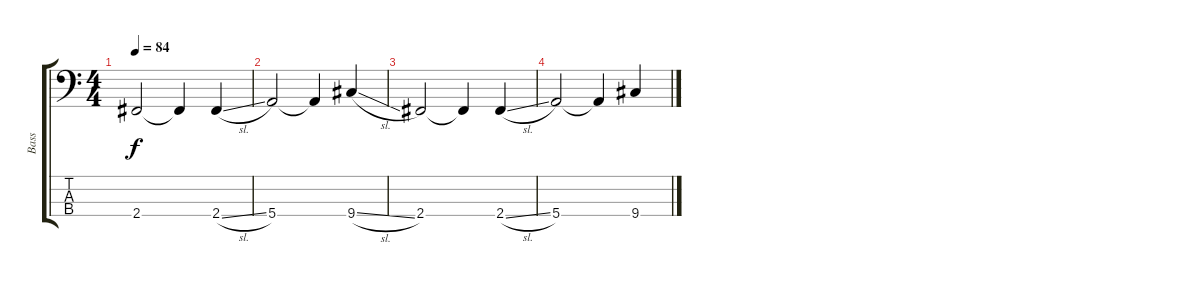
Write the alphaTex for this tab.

\track ("Bass" "Bass") {solo instrument electricbasspick}
\staff {score tabs}
\tuning (G2 D2 A1 E1) {hide}
\ts (4 4)
\tempo 84
\clef f4
\ks c
2.4.2{dy f} 2.4{t}.4 2.4{sl}.4 |
5.4.2 5.4{t}.4 9.4{sl}.4 |
2.4.2 2.4{t}.4 2.4{sl}.4 |
5.4.2 5.4{t}.4 9.4.4
